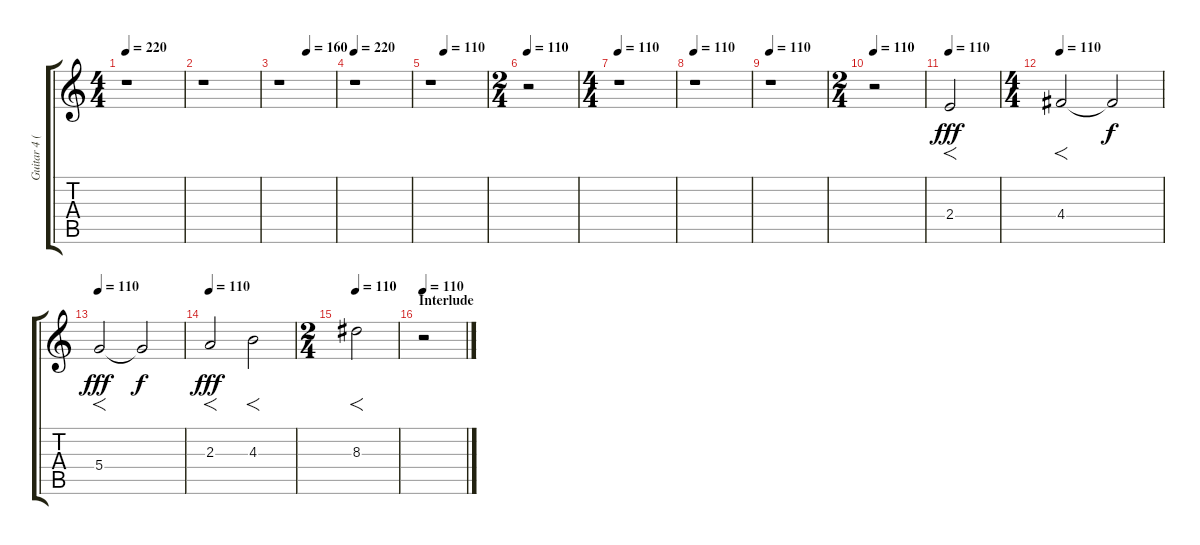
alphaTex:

\track ("Guitar 4 (solo)" "Guitar 4 (") {instrument distortionguitar}
\staff {score tabs}
\tuning (E4 B3 G3 D3 A2 E2) {hide}
\ts (4 4)
\tempo 220
\clef g2
\ks c
r.1{dy fff} |
r.1 |
\tempo (160 0.5)
r.1 |
\tempo 220
r.1 |
\tempo (110 0.25)
r.1 |
\ts (2 4)
\tempo 110
r.2 |
\ts (4 4)
\tempo 110
r.1 |
\tempo 110
r.1 |
\tempo 110
r.1 |
\ts (2 4)
\tempo 110
r.2 |
\tempo 110
2.4.2{f} |
\ts (4 4)
\tempo 110
4.4.2{f} 4.4{t}.2{dy f} |
\tempo 110
5.4.2{f dy fff} 5.4{t}.2{dy f} |
\tempo 110
2.3.2{f dy fff} 4.3.2{f} |
\ts (2 4)
\tempo 110
8.3.2{f} |
\section ("" "Interlude")
\tempo 110
r.2
